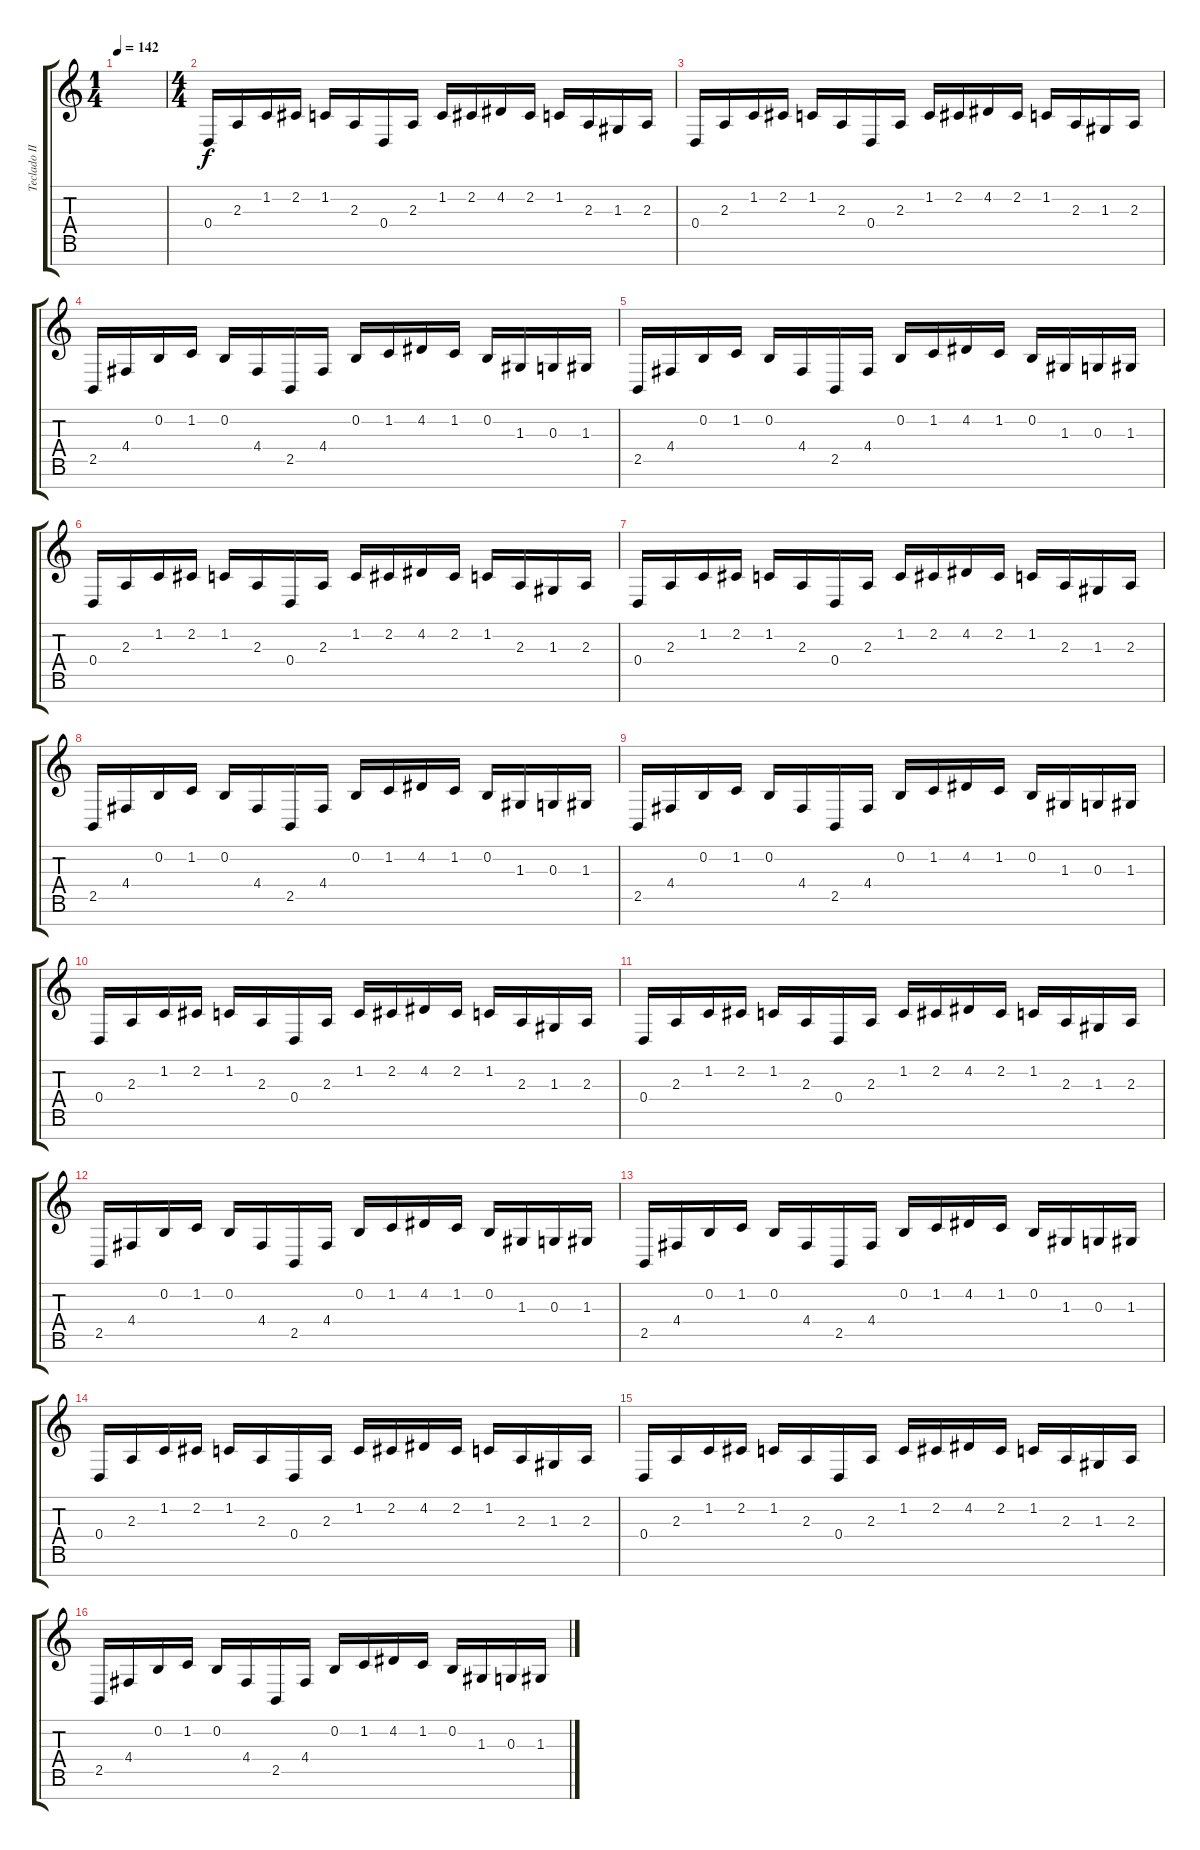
\track ("Teclado II" "Teclado II") {instrument choiraahs}
\staff {score tabs}
\tuning (E4 B3 G3 D3 A2 E2 B1) {hide}
\ts (1 4)
\tempo 142
\clef g2
\ks c
|
\ts (4 4)
0.4.16{volume 12 instrument acousticgrandpiano} 2.3.16 1.2.16 2.2.16 1.2.16 2.3.16 0.4.16 2.3.16 1.2.16 2.2.16 4.2.16 2.2.16 1.2.16 2.3.16 1.3.16 2.3.16 |
0.4.16 2.3.16 1.2.16 2.2.16 1.2.16 2.3.16 0.4.16 2.3.16 1.2.16 2.2.16 4.2.16 2.2.16 1.2.16 2.3.16 1.3.16 2.3.16 |
2.5.16 4.4.16 0.2.16 1.2.16 0.2.16 4.4.16 2.5.16 4.4.16 0.2.16 1.2.16 4.2.16 1.2.16 0.2.16 1.3.16 0.3.16 1.3.16 |
2.5.16 4.4.16 0.2.16 1.2.16 0.2.16 4.4.16 2.5.16 4.4.16 0.2.16 1.2.16 4.2.16 1.2.16 0.2.16 1.3.16 0.3.16 1.3.16 |
0.4.16{volume 12 instrument acousticgrandpiano} 2.3.16 1.2.16 2.2.16 1.2.16 2.3.16 0.4.16 2.3.16 1.2.16 2.2.16 4.2.16 2.2.16 1.2.16 2.3.16 1.3.16 2.3.16 |
0.4.16 2.3.16 1.2.16 2.2.16 1.2.16 2.3.16 0.4.16 2.3.16 1.2.16 2.2.16 4.2.16 2.2.16 1.2.16 2.3.16 1.3.16 2.3.16 |
2.5.16 4.4.16 0.2.16 1.2.16 0.2.16 4.4.16 2.5.16 4.4.16 0.2.16 1.2.16 4.2.16 1.2.16 0.2.16 1.3.16 0.3.16 1.3.16 |
2.5.16 4.4.16 0.2.16 1.2.16 0.2.16 4.4.16 2.5.16 4.4.16 0.2.16 1.2.16 4.2.16 1.2.16 0.2.16 1.3.16 0.3.16 1.3.16 |
0.4.16{volume 12 instrument acousticgrandpiano} 2.3.16 1.2.16 2.2.16 1.2.16 2.3.16 0.4.16 2.3.16 1.2.16 2.2.16 4.2.16 2.2.16 1.2.16 2.3.16 1.3.16 2.3.16 |
0.4.16 2.3.16 1.2.16 2.2.16 1.2.16 2.3.16 0.4.16 2.3.16 1.2.16 2.2.16 4.2.16 2.2.16 1.2.16 2.3.16 1.3.16 2.3.16 |
2.5.16 4.4.16 0.2.16 1.2.16 0.2.16 4.4.16 2.5.16 4.4.16 0.2.16 1.2.16 4.2.16 1.2.16 0.2.16 1.3.16 0.3.16 1.3.16 |
2.5.16 4.4.16 0.2.16 1.2.16 0.2.16 4.4.16 2.5.16 4.4.16 0.2.16 1.2.16 4.2.16 1.2.16 0.2.16 1.3.16 0.3.16 1.3.16 |
0.4.16{volume 12 instrument acousticgrandpiano} 2.3.16 1.2.16 2.2.16 1.2.16 2.3.16 0.4.16 2.3.16 1.2.16 2.2.16 4.2.16 2.2.16 1.2.16 2.3.16 1.3.16 2.3.16 |
0.4.16 2.3.16 1.2.16 2.2.16 1.2.16 2.3.16 0.4.16 2.3.16 1.2.16 2.2.16 4.2.16 2.2.16 1.2.16 2.3.16 1.3.16 2.3.16 |
2.5.16 4.4.16 0.2.16 1.2.16 0.2.16 4.4.16 2.5.16 4.4.16 0.2.16 1.2.16 4.2.16 1.2.16 0.2.16 1.3.16 0.3.16 1.3.16
